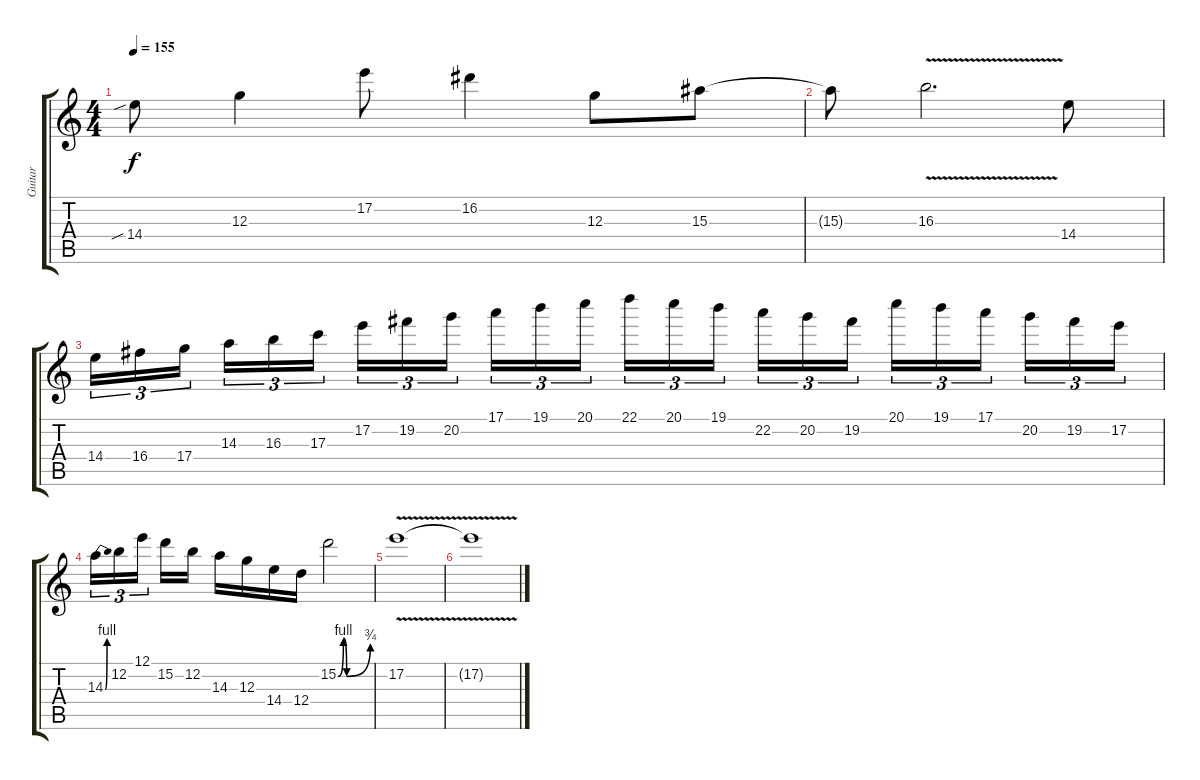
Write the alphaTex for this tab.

\track ("Guitar" "Guitar") {instrument distortionguitar}
\staff {score tabs}
\tuning (E4 B3 G3 D3 A2 E2) {hide}
\ts (4 4)
\tempo 155
\clef g2
\ks c
14.4{sib}.8{dy f} 12.3.4 17.2.8 16.2.4 12.3.8 15.3.8 |
15.3{t}.8 16.3{v}.2{d} 14.4.8 |
14.4.16{tu (3 2)} 16.4.16{tu (3 2)} 17.4.16{tu (3 2) beam splitsecondary} 14.3.16{tu (3 2)} 16.3.16{tu (3 2)} 17.3.16{tu (3 2)} 17.2.16{tu (3 2)} 19.2.16{tu (3 2)} 20.2.16{tu (3 2) beam splitsecondary} 17.1.16{tu (3 2)} 19.1.16{tu (3 2)} 20.1.16{tu (3 2)} 22.1.16{tu (3 2)} 20.1.16{tu (3 2)} 19.1.16{tu (3 2) beam splitsecondary} 22.2.16{tu (3 2)} 20.2.16{tu (3 2)} 19.2.16{tu (3 2)} 20.1.16{tu (3 2)} 19.1.16{tu (3 2)} 17.1.16{tu (3 2) beam splitsecondary} 20.2.16{tu (3 2)} 19.2.16{tu (3 2)} 17.2.16{tu (3 2)} |
14.3{be (bend 0 0 60 4)}.16{tu (3 2)} 12.2.16{tu (3 2)} 12.1.16{tu (3 2) beam splitsecondary} 15.2.16 12.2.16 14.3.16 12.3.16 14.4.16 12.4.16 15.2{be (custom 0 0 10 4 16 0 60 3)}.2 |
17.2{v}.1 |
17.2{t}.1
